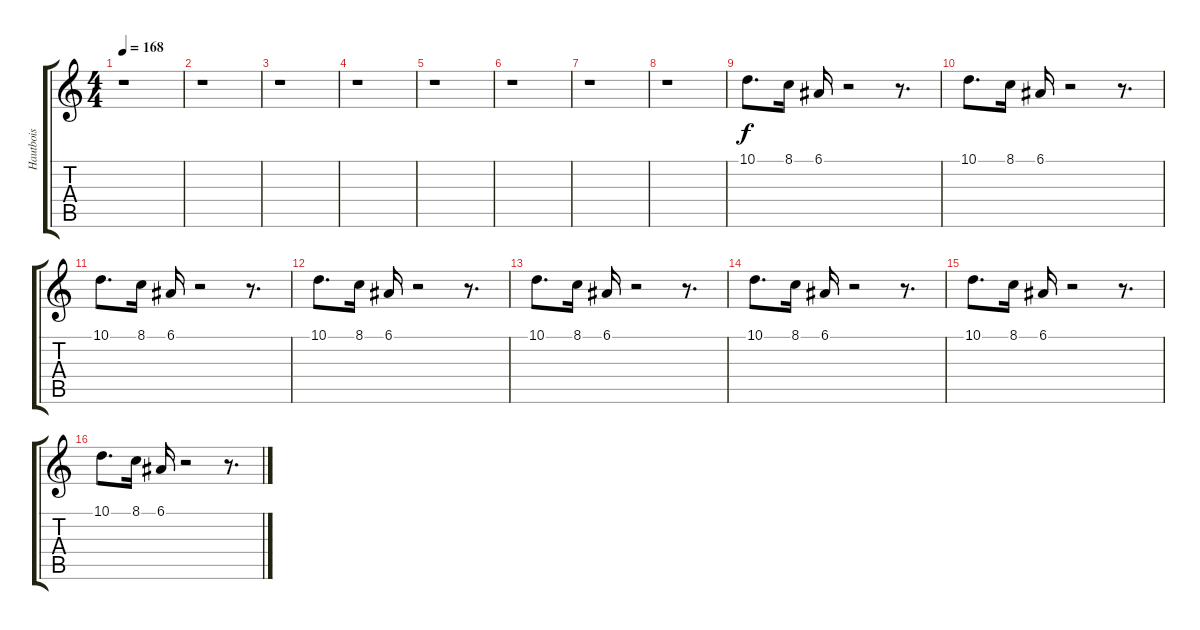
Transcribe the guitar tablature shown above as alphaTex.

\track ("Hautbois" "Hautbois") {instrument oboe}
\staff {score tabs}
\tuning (E4 B3 G3 D3 A2 E2) {hide}
\ts (4 4)
\tempo 168
\clef g2
\ks c
r.1{dy f} |
r.1 |
r.1 |
r.1 |
r.1 |
r.1 |
r.1 |
r.1 |
10.1.8{d} 8.1.16 6.1.16 r.2 r.8{d} |
10.1.8{d} 8.1.16 6.1.16 r.2 r.8{d} |
10.1.8{d} 8.1.16 6.1.16 r.2 r.8{d} |
10.1.8{d} 8.1.16 6.1.16 r.2 r.8{d} |
10.1.8{d} 8.1.16 6.1.16 r.2 r.8{d} |
10.1.8{d} 8.1.16 6.1.16 r.2 r.8{d} |
10.1.8{d} 8.1.16 6.1.16 r.2 r.8{d} |
10.1.8{d} 8.1.16 6.1.16 r.2 r.8{d}
